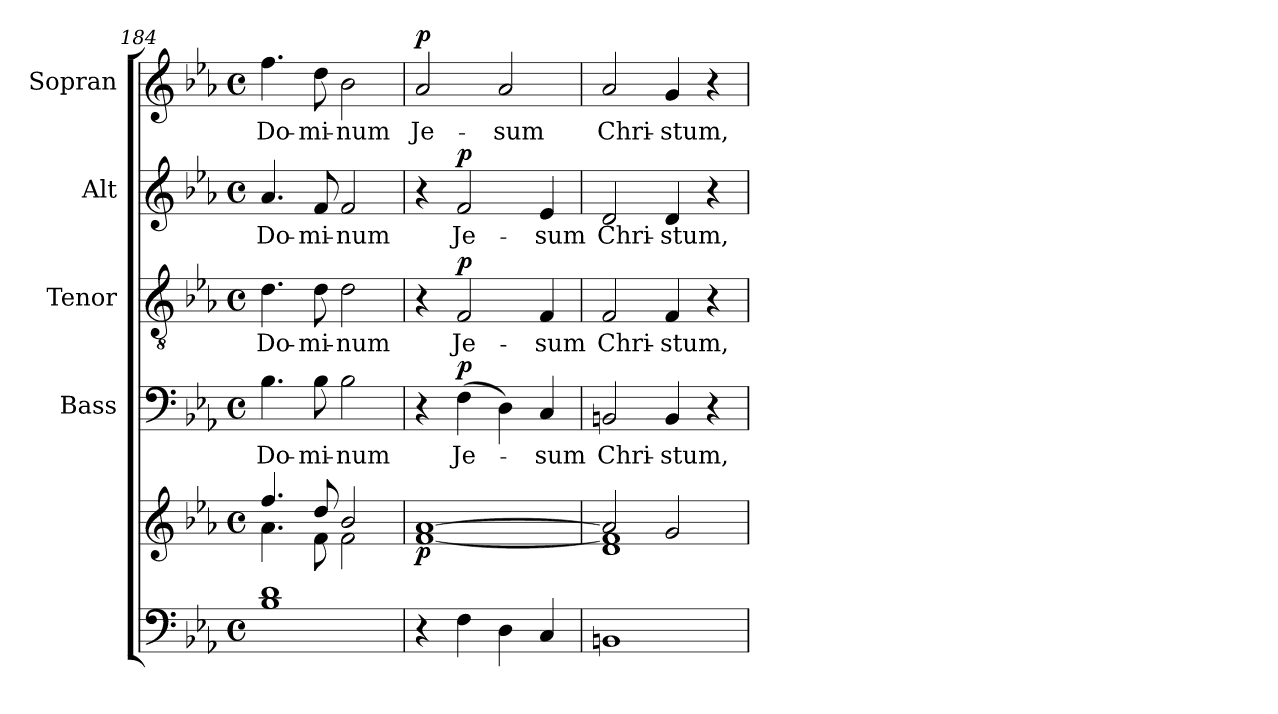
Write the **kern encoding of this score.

**kern	**kern	**dynam	**kern	**text	**dynam	**kern	**text	**dynam	**kern	**text	**dynam	**kern	**text	**dynam
*part5	*part5	*part5	*part4	*part4	*part4	*part3	*part3	*part3	*part2	*part2	*part2	*part1	*part1	*part1
*staff6	*staff5	*staff5/6	*staff4	*staff4	*staff4	*staff3	*staff3	*staff3	*staff2	*staff2	*staff2	*staff1	*staff1	*staff1
*	*	*	*I"Bass	*	*	*I"Tenor	*	*	*I"Alt	*	*	*I"Sopran	*	*
*	*	*	*I'B.	*	*	*I'T.	*	*	*I'A.	*	*	*I'S.	*	*
*clefF4	*clefG2	*	*clefF4	*	*	*clefGv2	*	*	*clefG2	*	*	*clefG2	*	*
*k[b-e-a-]	*k[b-e-a-]	*	*k[b-e-a-]	*	*	*k[b-e-a-]	*	*	*k[b-e-a-]	*	*	*k[b-e-a-]	*	*
*E-:	*E-:	*	*E-:	*	*	*E-:	*	*	*E-:	*	*	*E-:	*	*
*M4/4	*M4/4	*	*M4/4	*	*	*M4/4	*	*	*M4/4	*	*	*M4/4	*	*
*met(c)	*met(c)	*	*met(c)	*	*	*met(c)	*	*	*met(c)	*	*	*met(c)	*	*
=184	=184	=184	=184	=184	=184	=184	=184	=184	=184	=184	=184	=184	=184	=184
*	*^	*	*	*	*	*	*	*	*	*	*	*	*	*
!	!	!	!	!	!LO:LY:b	!	!	!LO:LY:b	!	!	!LO:LY:b	!	!	!LO:LY:b	!
1B- 1d	4.ff/	4.a-\	.	4.B-\	Do-	.	4.d\	Do-	.	4.a-/	Do-	.	4.ff\	Do-	.
!	!	!	!	!	!LO:LY:b	!	!	!LO:LY:b	!	!	!LO:LY:b	!	!	!LO:LY:b	!
.	8dd/	8f\	.	8B-\	-mi-	.	8d\	-mi-	.	8f/	-mi-	.	8dd\	-mi-	.
!	!	!	!	!	!LO:LY:b	!	!	!LO:LY:b	!	!	!LO:LY:b	!	!	!LO:LY:b	!
.	2b-/	2f\	.	2B-\	-num	.	2d\	-num	.	2f/	-num	.	2b-\	-num	.
=185	=185	=185	=185	=185	=185	=185	=185	=185	=185	=185	=185	=185	=185	=185	=185
!	!	!	!LO:DY:b	!	!	!	!	!	!	!	!	!	!	!LO:LY:b	!LO:DY:a
4r	[>1a-	[<1f	p	4r	.	.	4r	.	.	4r	.	.	2a-/	Je-	p
!	!	!	!	!	!LO:LY:b	!LO:DY:a	!	!LO:LY:b	!LO:DY:a	!	!LO:LY:b	!LO:DY:a	!	!	!
4F\	.	.	.	(>4F\	Je-	p	2F/	Je-	p	2f/	Je-	p	.	.	.
!	!	!	!	!	!	!	!	!	!	!	!	!	!	!LO:LY:b	!
4D\	.	.	.	4D\)	.	.	.	.	.	.	.	.	2a-/	-sum	.
!	!	!	!	!	!LO:LY:b	!	!	!LO:LY:b	!	!	!LO:LY:b	!	!	!	!
4C/	.	.	.	4C/	-sum	.	4F/	-sum	.	4e-/	-sum	.	.	.	.
=186	=186	=186	=186	=186	=186	=186	=186	=186	=186	=186	=186	=186	=186	=186	=186
!	!	!	!	!	!LO:LY:b	!	!	!LO:LY:b	!	!	!LO:LY:b	!	!	!LO:LY:b	!
1BBn	2a-/]	1d 1f]	.	2BBn/	Chri-	.	2F/	Chri-	.	2d/	Chri-	.	2a-/	Chri-	.
!	!	!	!	!	!LO:LY:b	!	!	!LO:LY:b	!	!	!LO:LY:b	!	!	!LO:LY:b	!
.	2g/	.	.	4BB/	-stum,	.	4F/	-stum,	.	4d/	-stum,	.	4g/	-stum,	.
.	.	.	.	4r	.	.	4r	.	.	4r	.	.	4r	.	.
*	*v	*v	*	*	*	*	*	*	*	*	*	*	*	*	*
=	=	=	=	=	=	=	=	=	=	=	=	=	=	=
*-	*-	*-	*-	*-	*-	*-	*-	*-	*-	*-	*-	*-	*-	*-
